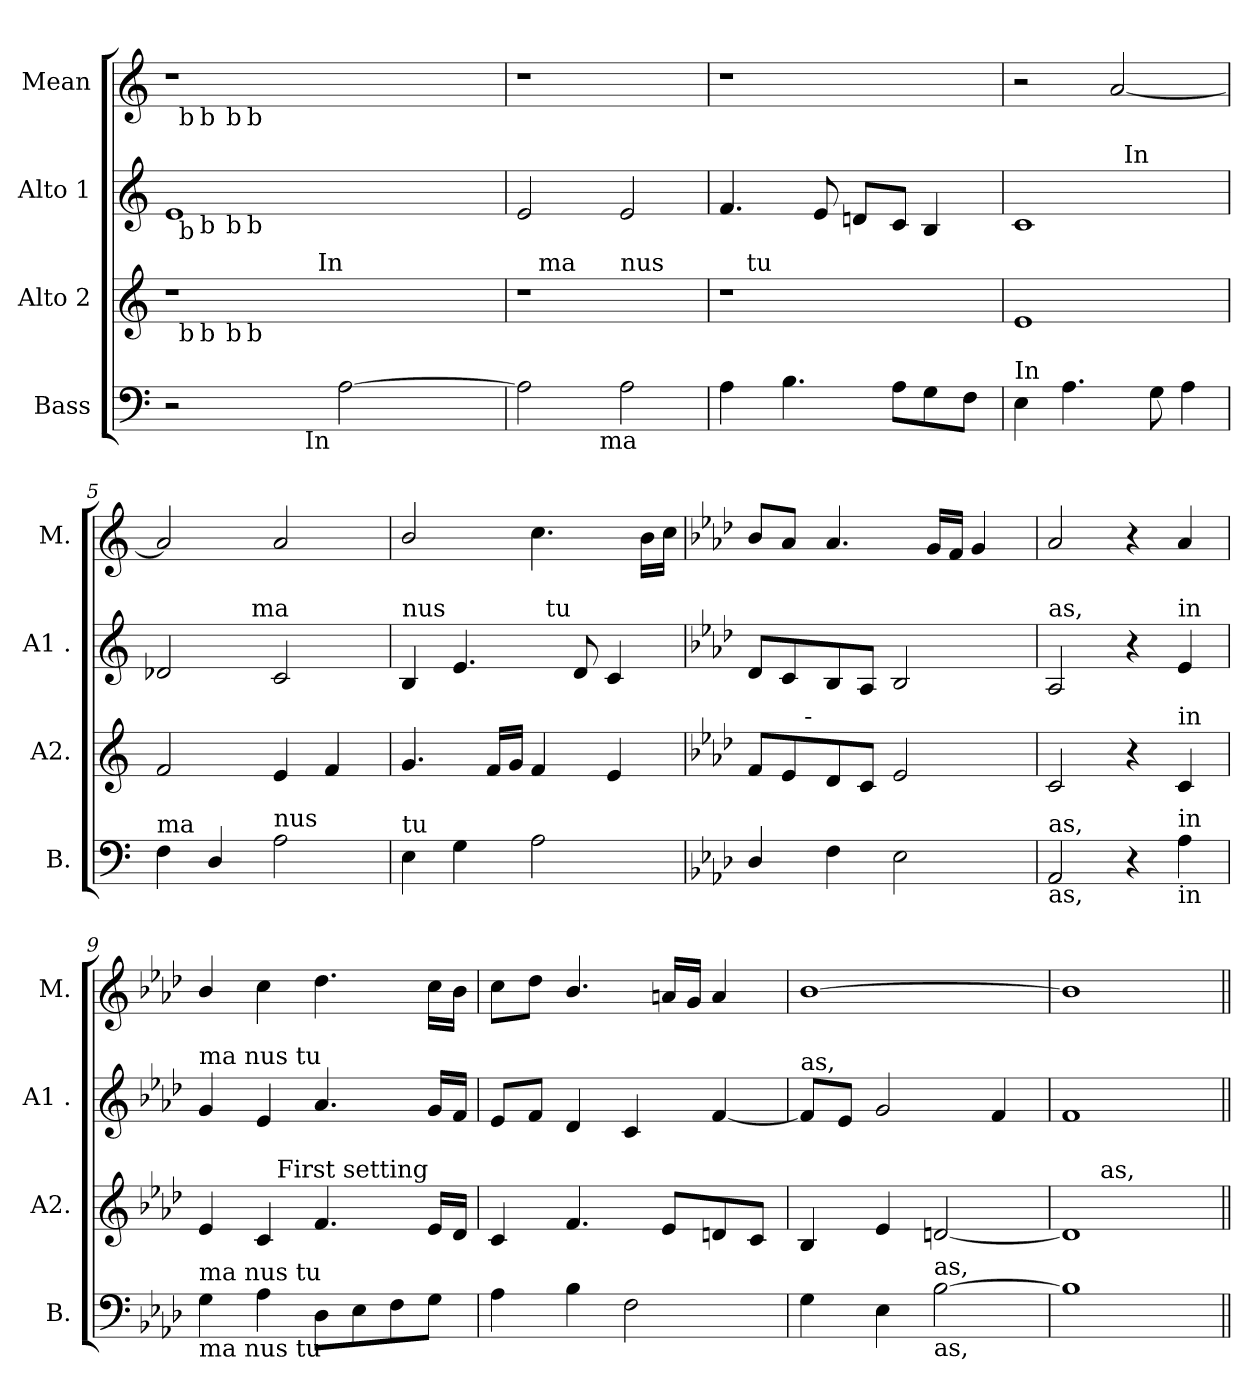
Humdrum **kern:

**kern	**kern	**kern	**kern
*part4	*part3	*part2	*part1
*staff4	*staff3	*staff2	*staff1
*I"Bass	*I"Alto 2	*I"Alto 1	*I"Mean
*I'B.	*I'A2.	*I'A1 .	*I'M.
*clefF4	*clefG2	*clefG2	*clefG2
*ITrd7c12	*	*	*
*k[]	*k[]	*k[]	*k[]
*C:	*C:	*C:	*C:
=1	=1	=1	=1
!LO:TX:b:t=b	!	!	!
!LO:TX:b:t=b	!	!	!
!LO:TX:b:t=b	!	!	!
!LO:TX:b:t=b	!	!	!
*^	*^	*^	*^
*	*	*	*^	*	*^	*	*^
*	*	*	*	*^	*	*	*^	*	*	*^
*	*	*	*	*	*^	*	*	*	*^	*	*	*	*^
*	*	*	*	*	*	*^	*	*	*	*	*	*	*	*	*	*
2r	4ryy	1r	32ryy	16.ryy	8ryy	8..ryy	4..ryy	1e	32ryy	16.ryy	8ryy	8..ryy	1r	32ryy	16.ryy	8ryy	8..ryy
!	!	!	!	!	!	!	!	!	!	!	!	!	!	!LO:TX:b:t=b	!	!	!
!	!	!	!	!	!	!	!	!	!LO:TX:b:t=b	!	!	!	!	!	!	!	!
!	!	!	!LO:TX:b:t=b	!	!	!	!	!	!	!	!	!	!	!	!	!	!
.	.	.	2ryy	.	.	.	.	.	2ryy	.	.	.	.	2ryy	.	.	.
!	!	!	!	!	!	!	!	!	!	!	!	!	!	!	!LO:TX:b:t=b	!	!
!	!	!	!	!	!	!	!	!	!	!LO:TX:b:t=b	!	!	!	!	!	!	!
!	!	!	!	!LO:TX:b:t=b	!	!	!	!	!	!	!	!	!	!	!	!	!
.	.	.	.	2ryy	.	.	.	.	.	2ryy	.	.	.	.	2ryy	.	.
.	.	.	.	.	32ryy	.	.	.	.	.	32ryy	.	.	.	.	32ryy	.
!	!	!	!	!	!	!	!	!	!	!	!	!	!	!	!	!LO:TX:b:t=b	!
!	!	!	!	!	!	!	!	!	!	!	!LO:TX:b:t=b	!	!	!	!	!	!
!	!	!	!	!	!LO:TX:b:t=b	!	!	!	!	!	!	!	!	!	!	!	!
.	.	.	.	.	2ryy	.	.	.	.	.	2ryy	.	.	.	.	2ryy	.
!	!	!	!	!	!	!	!	!	!	!	!	!	!	!	!	!	!LO:TX:b:t=b
!	!	!	!	!	!	!	!	!	!	!	!	!LO:TX:b:t=b	!	!	!	!	!
!	!	!	!	!	!	!LO:TX:b:t=b	!	!	!	!	!	!	!	!	!	!	!
.	.	.	.	.	.	2ryy	.	.	.	.	.	2ryy	.	.	.	.	2ryy
.	8ryy	.	.	.	.	.	.	.	.	.	.	.	.	.	.	.	.
.	32ryy	.	.	.	.	.	.	.	.	.	.	.	.	.	.	.	.
!	!LO:TX:b:t=In	!	!	!	!	!	!	!	!	!	!	!	!	!	!	!	!
.	2ryy	.	.	.	.	.	.	.	.	.	.	.	.	.	.	.	.
!	!	!	!	!	!	!	!LO:TX:a:t=In	!	!	!	!	!	!	!	!	!	!
.	.	.	.	.	.	.	2ryy	.	.	.	.	.	.	.	.	.	.
[>2AA\	.	.	.	.	.	.	.	.	.	.	.	.	.	.	.	.	.
.	.	.	4...ryy	.	.	.	.	.	4...ryy	.	.	.	.	4...ryy	.	.	.
.	.	.	.	4ryy	.	.	.	.	.	4ryy	.	.	.	.	4ryy	.	.
.	.	.	.	.	4ryy	.	.	.	.	.	4ryy	.	.	.	.	4ryy	.
.	.	.	.	.	.	4ryy	.	.	.	.	.	4ryy	.	.	.	.	4ryy
.	.	.	.	8ryy	.	.	.	.	.	8ryy	.	.	.	.	8ryy	.	.
.	16.ryy	.	.	.	16.ryy	.	.	.	.	.	16.ryy	.	.	.	.	16.ryy	.
.	.	.	.	.	.	.	16ryy	.	.	.	.	.	.	.	.	.	.
.	.	.	.	32ryy	.	32ryy	.	.	.	32ryy	.	32ryy	.	.	32ryy	.	32ryy
*	*	*	*	*v	*v	*v	*v	*	*	*	*	*	*v	*v	*v	*v	*v
*	*	*	*	*	*v	*v	*v	*v	*v	*
=2	=2	=2	=2	=2	=2	=2
2AA\]	4..ryy	1r	16ryy	2ryy	2e/	1r
!	!	!	!LO:TX:a:t=ma	!	!	!
.	.	.	2...ryy	.	.	.
!	!LO:TX:b:t=ma	!	!	!	!	!
.	2ryy	.	.	.	.	.
!	!	!	!	!LO:TX:a:t=nus	!	!
2AA\	.	.	.	2ryy	2e/	.
.	16ryy	.	.	.	.	.
=3	=3	=3	=3	=3	=3	=3
!LO:TX:b:t=nus tu	!	!	!	!	!	!
*v	*v	*	*	*	*	*
*	*	*v	*v	*	*
4AA\	1r	16.ryy	4.f/	1r
!	!	!LO:TX:a:t=tu	!	!
.	.	2ryy	.	.
4.BB\	.	.	.	.
.	.	.	8e/	.
.	.	.	8dn/L	.
.	.	4ryy	.	.
8AA\L	.	.	8c/J	.
8GG\	.	.	4B/	.
.	.	8ryy	.	.
8FF\J	.	.	.	.
.	.	32ryy	.	.
=4	=4	=4	=4	=4
!LO:TX:a:t=In	!	!	!	!
*	*v	*v	*^	*
4EE\	1e	1c	2ryy	2r
4.AA\	.	.	.	.
.	.	.	32ryy	[<2a/
!	!	!	!LO:TX:a:t=In	!
.	.	.	4...ryy	.
8GG\	.	.	.	.
4AA\	.	.	.	.
=5	=5	=5	=5	=5
!LO:TX:a:t=ma	!	!	!	!
4FF\	2f/	2d-X/	4..ryy	2a/]
4DD/	.	.	.	.
!	!	!	!LO:TX:a:t=ma	!
.	.	.	2ryy	.
!LO:TX:a:t=nus	!	!	!	!
2AA\	4e/	2c/	.	2a/
.	4f/	.	.	.
.	.	.	16ryy	.
=6	=6	=6	=6	=6
!	!	!LO:TX:a:t=nus	!	!
!LO:TX:a:t=tu	!	!	!	!
4EE\	4.g/	4B/	2ryy	2b/
4GG\	.	4.e/	.	.
.	16f/LL	.	.	.
.	16g/JJ	.	.	.
2AA\	4f/	.	32ryy	4.cc\
!	!	!	!LO:TX:a:t=tu	!
.	.	.	4...ryy	.
.	.	8d/	.	.
.	4e/	4c/	.	.
.	.	.	.	16b\LL
.	.	.	.	16cc\JJ
*	*	*v	*v	*
!!LO:LB:g=z
=7	=7	=7	=7
*k[b-e-a-d-]	*k[b-e-a-d-]	*k[b-e-a-d-]	*k[b-e-a-d-]
*A-:	*A-:	*A-:	*A-:
*	*^	*	*
4DD-/	8f/L	8.ryy	8d-/L	8b-/L
.	8e-/	.	8c/	8a-/J
!	!	!LO:TX:a:t=-	!	!
.	.	2ryy	.	.
4FF\	8d-/	.	8B-/	4.a-/
.	8c/J	.	8A-/J	.
2EE-\	2e-/	.	2B-/	.
.	.	.	.	16g/LL
.	.	4ryy	.	16f/JJ
.	.	.	.	4g/
.	.	16ryy	.	.
=8	=8	=8	=8	=8
!	!	!	!LO:TX:a:t=as,	!
!	!LO:TX:a:t=as,	!	!	!
!LO:TX:b:t=as,	!	!	!	!
!LO:TX:a:t=as,	!	!	!	!
*	*v	*v	*	*
2AAA-/	2c/	2A-/	2a-/
4r	4r	4r	4r
!	!	!LO:TX:a:t=in	!
!	!LO:TX:a:t=in	!	!
!LO:TX:b:t=in	!	!	!
!LO:TX:a:t=in	!	!	!
4AA-\	4c/	4e-/	4a-/
=9	=9	=9	=9
!	!	!LO:TX:a:t=ma nus tu	!
!	!LO:TX:a:t=ma nus tu	!	!
!LO:TX:b:t=ma nus tu	!	!	!
!LO:TX:a:t=ma nus tu	!	!	!
*	*^	*	*
4GG\	4e-/	2ryy	4g/	4b-/
4AA-\	4c/	.	4e-/	4cc\
8DD-\L	4.f/	8ryy	4.a-/	4.dd-\
!	!	!LO:TX:a:cj:t=First setting	!	!
8EE-\	.	4.ryy	.	.
8FF\	.	.	.	.
8GG\J	16e-/LL	.	16g/LL	16cc\LL
.	16d-/JJ	.	16f/JJ	16b-\JJ
*	*v	*v	*	*
=10	=10	=10	=10
4AA-\	4c/	8e-/L	8cc\L
.	.	8f/J	8dd-\J
4BB-\	4.f/	4d-/	4.b-/
2FF\	.	4c/	.
.	8e-/L	.	16an/LL
.	.	.	16g/JJ
.	8dn/	[<4f/	4a/
.	8c/J	.	.
=11	=11	=11	=11
!	!	!LO:TX:a:t=as,	!
4GG\	4B-/	8f/L]	[<1b-
.	.	8e-/J	.
4EE-\	4e-/	2g/	.
!LO:TX:b:t=as,	!	!	!
!LO:TX:a:t=as,	!	!	!
[>2BB-\	[<2dn/	.	.
.	.	4f/	.
=12	=12	=12	=12
*	*^	*	*
1BB-]	1d]	8ryy	1f	1b-]
!	!	!LO:TX:a:t=as,	!	!
.	.	2..ryy	.	.
*	*v	*v	*	*
=||	=||	=||	=||
*-	*-	*-	*-
